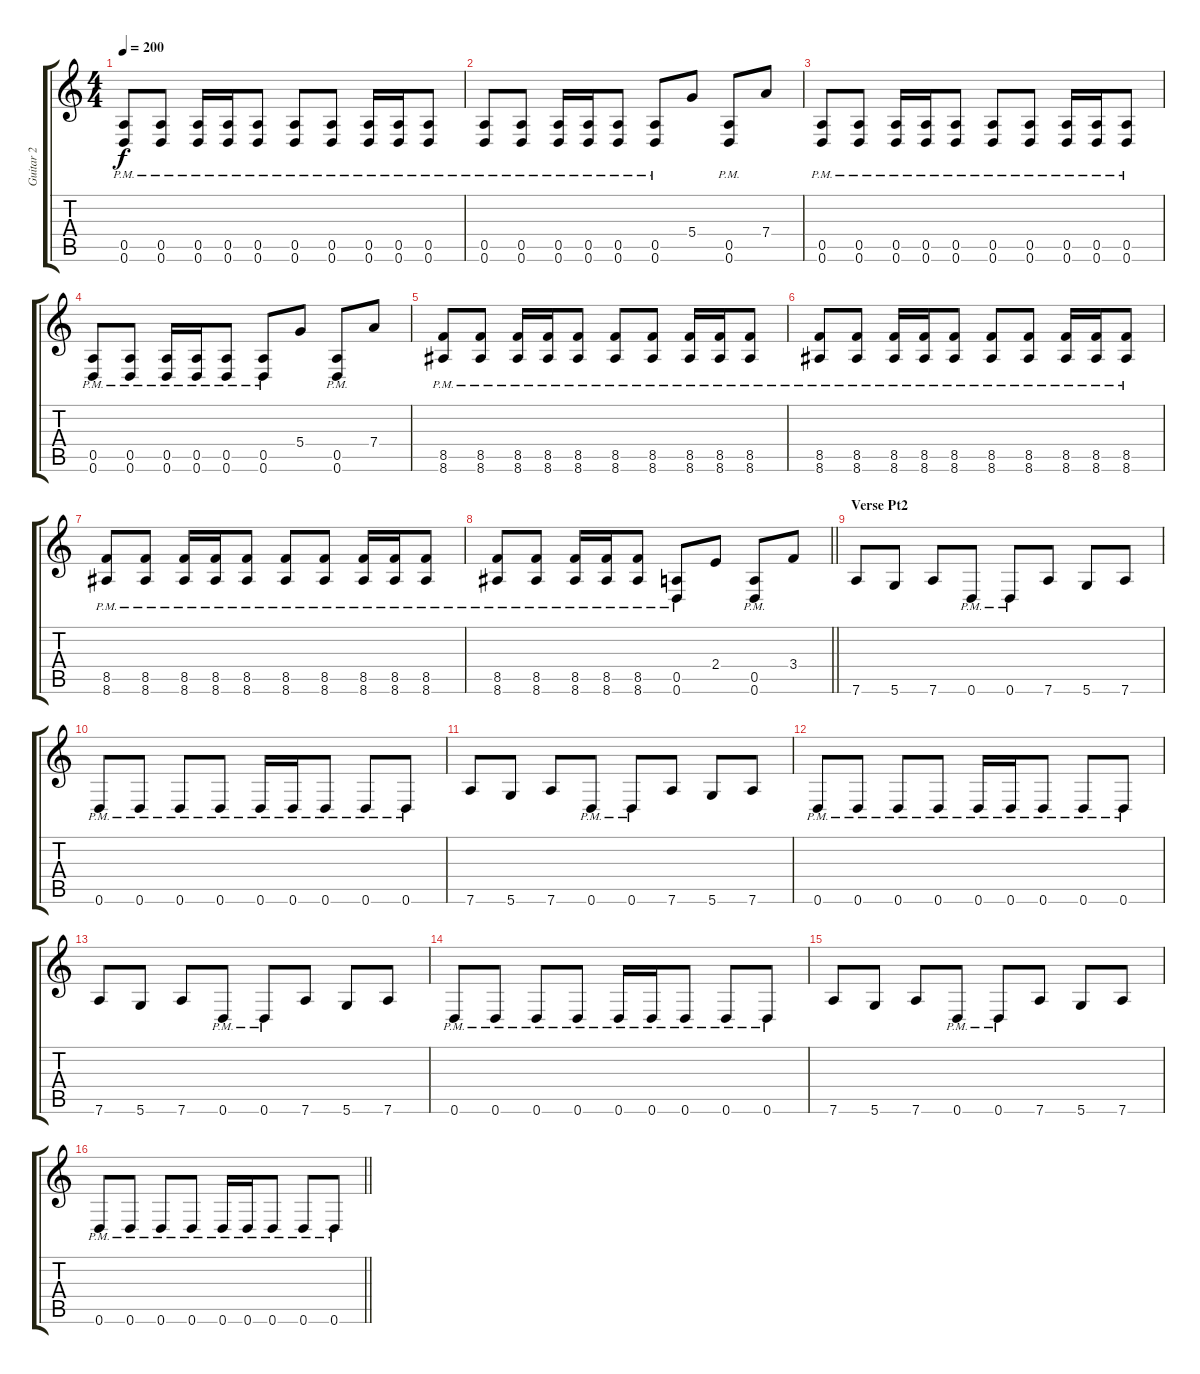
\track ("Guitar 2" "Guitar 2") {instrument distortionguitar}
\staff {score tabs}
\tuning (E4 B3 G3 D3 A2 D2) {hide}
\ts (4 4)
\tempo 200
\clef g2
\ks c
(0.5{pm} 0.6{pm}).8{dy f} (0.5{pm} 0.6{pm}).8 (0.5{pm} 0.6{pm}).16 (0.5{pm} 0.6{pm}).16 (0.5{pm} 0.6{pm}).8 (0.5{pm} 0.6{pm}).8 (0.5{pm} 0.6{pm}).8 (0.5{pm} 0.6{pm}).16 (0.5{pm} 0.6{pm}).16 (0.5{pm} 0.6{pm}).8 |
(0.5{pm} 0.6{pm}).8 (0.5{pm} 0.6{pm}).8 (0.5{pm} 0.6{pm}).16 (0.5{pm} 0.6{pm}).16 (0.5{pm} 0.6{pm}).8 (0.5{pm} 0.6{pm}).8 5.4.8 (0.5{pm} 0.6{pm}).8 7.4.8 |
(0.5{pm} 0.6{pm}).8 (0.5{pm} 0.6{pm}).8 (0.5{pm} 0.6{pm}).16 (0.5{pm} 0.6{pm}).16 (0.5{pm} 0.6{pm}).8 (0.5{pm} 0.6{pm}).8 (0.5{pm} 0.6{pm}).8 (0.5{pm} 0.6{pm}).16 (0.5{pm} 0.6{pm}).16 (0.5{pm} 0.6{pm}).8 |
(0.5{pm} 0.6{pm}).8 (0.5{pm} 0.6{pm}).8 (0.5{pm} 0.6{pm}).16 (0.5{pm} 0.6{pm}).16 (0.5{pm} 0.6{pm}).8 (0.5{pm} 0.6{pm}).8 5.4.8 (0.5{pm} 0.6{pm}).8 7.4.8 |
(8.5{pm} 8.6{pm}).8 (8.5{pm} 8.6{pm}).8 (8.5{pm} 8.6{pm}).16 (8.5{pm} 8.6{pm}).16 (8.5{pm} 8.6{pm}).8 (8.5{pm} 8.6{pm}).8 (8.5{pm} 8.6{pm}).8 (8.5{pm} 8.6{pm}).16 (8.5{pm} 8.6{pm}).16 (8.5{pm} 8.6{pm}).8 |
(8.5{pm} 8.6{pm}).8 (8.5{pm} 8.6{pm}).8 (8.5{pm} 8.6{pm}).16 (8.5{pm} 8.6{pm}).16 (8.5{pm} 8.6{pm}).8 (8.5{pm} 8.6{pm}).8 (8.5{pm} 8.6{pm}).8 (8.5{pm} 8.6{pm}).16 (8.5{pm} 8.6{pm}).16 (8.5{pm} 8.6{pm}).8 |
(8.5{pm} 8.6{pm}).8 (8.5{pm} 8.6{pm}).8 (8.5{pm} 8.6{pm}).16 (8.5{pm} 8.6{pm}).16 (8.5{pm} 8.6{pm}).8 (8.5{pm} 8.6{pm}).8 (8.5{pm} 8.6{pm}).8 (8.5{pm} 8.6{pm}).16 (8.5{pm} 8.6{pm}).16 (8.5{pm} 8.6{pm}).8 |
\barLineRight lightlight
(8.5{pm} 8.6{pm}).8 (8.5{pm} 8.6{pm}).8 (8.5{pm} 8.6{pm}).16 (8.5{pm} 8.6{pm}).16 (8.5{pm} 8.6{pm}).8 (0.5{pm} 0.6{pm}).8 2.4.8 (0.5{pm} 0.6{pm}).8 3.4.8 |
\section ("" "Verse Pt2")
7.6.8 5.6.8 7.6.8 0.6{pm}.8 0.6{pm}.8 7.6.8 5.6.8 7.6.8 |
0.6{pm}.8 0.6{pm}.8 0.6{pm}.8 0.6{pm}.8 0.6{pm}.16 0.6{pm}.16 0.6{pm}.8 0.6{pm}.8 0.6{pm}.8 |
7.6.8 5.6.8 7.6.8 0.6{pm}.8 0.6{pm}.8 7.6.8 5.6.8 7.6.8 |
0.6{pm}.8 0.6{pm}.8 0.6{pm}.8 0.6{pm}.8 0.6{pm}.16 0.6{pm}.16 0.6{pm}.8 0.6{pm}.8 0.6{pm}.8 |
7.6.8 5.6.8 7.6.8 0.6{pm}.8 0.6{pm}.8 7.6.8 5.6.8 7.6.8 |
0.6{pm}.8 0.6{pm}.8 0.6{pm}.8 0.6{pm}.8 0.6{pm}.16 0.6{pm}.16 0.6{pm}.8 0.6{pm}.8 0.6{pm}.8 |
7.6.8 5.6.8 7.6.8 0.6{pm}.8 0.6{pm}.8 7.6.8 5.6.8 7.6.8 |
\barLineRight lightlight
0.6{pm}.8 0.6{pm}.8 0.6{pm}.8 0.6{pm}.8 0.6{pm}.16 0.6{pm}.16 0.6{pm}.8 0.6{pm}.8 0.6{pm}.8
